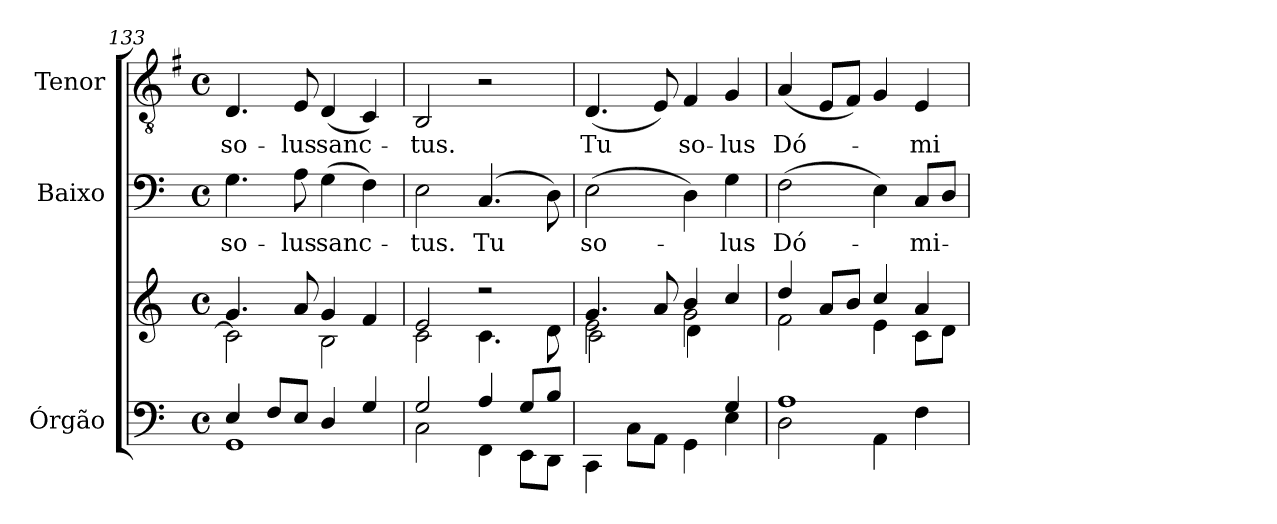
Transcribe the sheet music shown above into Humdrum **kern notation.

**kern	**kern	**kern	**text	**kern	**text
*part3	*part3	*part2	*part2	*part1	*part1
*staff4	*staff3	*staff2	*staff2	*staff1	*staff1
*I"Órgão	*	*I"Baixo	*	*I"Tenor	*
*I'Órg.	*	*	*	*I'Tr.	*
*clefF4	*clefG2	*clefF4	*	*clefGv2	*
*	*	*	*	*ITrd4c7	*
*k[]	*k[]	*k[]	*	*k[]	*
*C:	*C:	*C:	*	*C:	*
*M4/4	*M4/4	*M4/4	*	*M4/4	*
*met(c)	*met(c)	*met(c)	*	*met(c)	*
=133	=133	=133	=133	=133	=133
*^	*^	*	*	*	*
!	!	!	!	!	!LO:LY:b:color=#000000	!	!
!	!	!	!	!	!	!	!LO:LY:b:color=#000000
4Ei/	1GGi	4.gi/	2ci\]	4.Gi\	so-	4.GGi/	so-
8Fi/L	.	.	.	.	.	.	.
!	!	!	!	!	!LO:LY:b:color=#000000	!	!
!	!	!	!	!	!	!	!LO:LY:b:color=#000000
8Ei/J	.	8ai/	.	8Ai\	-lus	8AAi/	-lus
!	!	!	!	!	!LO:LY:b:color=#000000	!	!
!	!	!	!	!	!	!	!LO:LY:b:color=#000000
4Di/	.	4gi/	2Bi\	(4Gi\	sanc-	(4GGi/	sanc-
4Gi/	.	4fi/	.	4Fi\)	.	4FFi/)	.
=134	=134	=134	=134	=134	=134	=134	=134
!	!	!	!	!	!LO:LY:b:color=#000000	!	!
!	!	!	!	!	!	!	!LO:LY:b:color=#000000
2Gi/	2Ci\	2ei/	2ci\	2Ei\	-tus.	2EEi/	-tus.
!	!	!	!	!	!LO:LY:b:color=#000000	!	!
4Ai/	4FFi\	2r	4.ci\	(4.Ci/	Tu	2r	.
8Gi/L	8EEi\L	.	.	.	.	.	.
8Bi/J	8DDi\J	.	8di\	8Di\)	.	.	.
=135	=135	=135	=135	=135	=135	=135	=135
*	*	*^	*^	*	*	*	*
!	!	!	!	!	!	!	!LO:LY:b:color=#000000	!	!
!	!	!	!	!	!	!	!	!	!LO:LY:b:color=#000000
2.ryy	4CCi\	4.gi/	2ei\	2ryy	2ci\	(2Ei\	so-	(4.GGi/	Tu
.	8Ci\L	.	.	.	.	.	.	.	.
.	8AAi\J	8ai/	.	.	.	.	.	8AAi/)	.
!	!	!	!	!	!	!	!	!	!LO:LY:b:color=#000000
.	4GGi\	4bi/	2gi\	2ryy	4di\	4Di\)	.	4BBi/	so-
!	!	!	!	!	!	!	!LO:LY:b:color=#000000	!	!
!	!	!	!	!	!	!	!	!	!LO:LY:b:color=#000000
4Gi/	4Ei\	4cci/	.	.	4ryy	4Gi\	-lus	4Ci/	-lus
*	*	*	*v	*v	*v	*	*	*	*
=136	=136	=136	=136	=136	=136	=136	=136
*	*	*^	*^	*	*	*	*
!	!	!	!	!	!	!	!LO:LY:b:color=#000000	!	!
*	*	*	*v	*v	*v	*	*	*	*
*	*	*^	*^	*	*	*	*
!	!	!	!	!	!	!	!	!	!LO:LY:b:color=#000000
*	*	*	*v	*v	*v	*	*	*	*
1Ai	2Di\	4ddi/	2fi\	(2Fi\	Dó-	(4Di/	Dó-
.	.	8ai/L	.	.	.	8AAi/L	.
.	.	8bi/J	.	.	.	8BBi/J)	.
.	4AAi\	4cci/	4ei\	4Ei\)	.	4Ci/	.
!	!	!	!	!	!LO:LY:b:color=#000000	!	!
!	!	!	!	!	!	!	!LO:LY:b:color=#000000
.	4Fi\	4ai/	8ci\L	8Ci/L	-mi-	4AAi/	-mi-
.	.	.	8di\J	8Di/J	.	.	.
*v	*v	*	*	*	*	*	*
*	*v	*v	*	*	*	*
=	=	=	=	=	=
*-	*-	*-	*-	*-	*-
